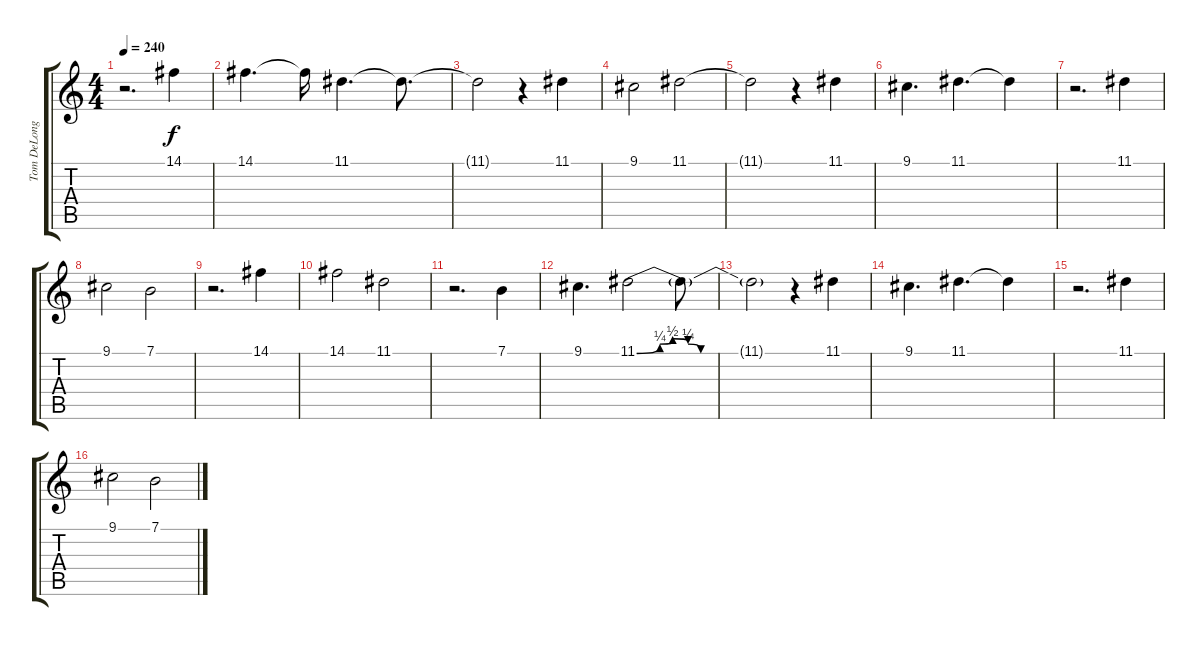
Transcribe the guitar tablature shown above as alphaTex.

\track ("Tom DeLonge - Vocal" "Tom DeLong") {instrument tenorsax}
\staff {score tabs}
\tuning (E4 B3 G3 D3 A2 E2) {hide}
\ts (4 4)
\tempo 240
\clef g2
\ks c
r.2{d dy f} 14.1.4 |
14.1.4{d} 14.1{t}.16 11.1.4{d} 11.1{t}.8{d} |
11.1{t}.2 r.4 11.1.4 |
9.1.2 11.1.2 |
11.1{t}.2 r.4 11.1.4 |
9.1.4{d} 11.1.4{d} 11.1{t}.4 |
r.2{d} 11.1.4 |
9.1.2 7.1.2 |
r.2{d} 14.1.4 |
14.1.2 11.1.2 |
r.2{d} 7.1.4 |
9.1.4{d} 11.1{be (custom 0 0 9 1 14 2 20 1 25 0 34 0 45 0 60 0)}.2 11.1{t}.8 |
11.1{t}.2 r.4 11.1.4 |
9.1.4{d} 11.1.4{d} 11.1{t}.4 |
r.2{d} 11.1.4 |
9.1.2 7.1.2
